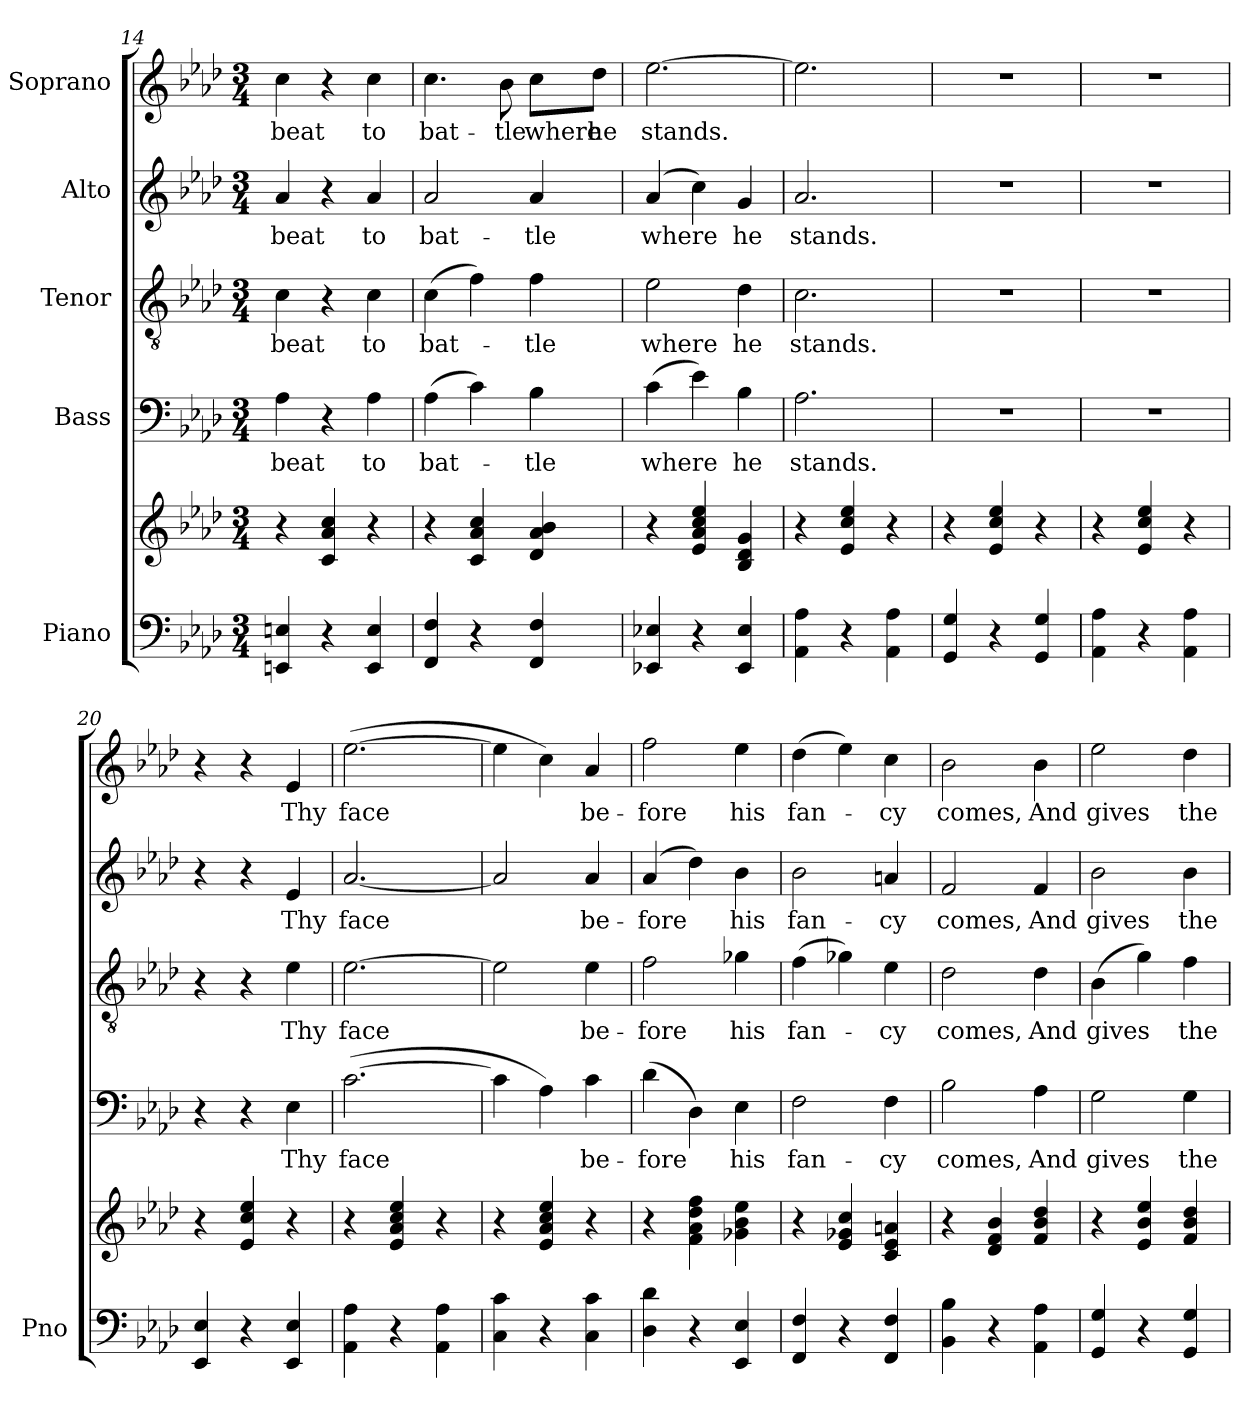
**kern	**kern	**kern	**text	**kern	**text	**kern	**text	**kern	**text
*part5	*part5	*part4	*part4	*part3	*part3	*part2	*part2	*part1	*part1
*staff6	*staff5	*staff4	*staff4	*staff3	*staff3	*staff2	*staff2	*staff1	*staff1
*I"Piano	*	*I"Bass	*	*I"Tenor	*	*I"Alto	*	*I"Soprano	*
*I'Pno	*	*	*	*	*	*	*	*	*
*clefF4	*clefG2	*clefF4	*	*clefGv2	*	*clefG2	*	*clefG2	*
*k[b-e-a-d-]	*k[b-e-a-d-]	*k[b-e-a-d-]	*	*k[b-e-a-d-]	*	*k[b-e-a-d-]	*	*k[b-e-a-d-]	*
*M3/4	*M3/4	*M3/4	*	*M3/4	*	*M3/4	*	*M3/4	*
=14	=14	=14	=14	=14	=14	=14	=14	=14	=14
!	!	!	!LO:LY:b	!	!LO:LY:b	!	!LO:LY:b	!	!LO:LY:b
4EEn/ 4En/	4r	4A-\	beat	4c\	beat	4a-/	beat	4cc\	beat
4r	4c/ 4a-/ 4cc/	4r	.	4r	.	4r	.	4r	.
!	!	!	!LO:LY:b	!	!LO:LY:b	!	!LO:LY:b	!	!LO:LY:b
4EE/ 4E/	4r	4A-\	to	4c\	to	4a-/	to	4cc\	to
!!LO:PB:g=z
=15	=15	=15	=15	=15	=15	=15	=15	=15	=15
!	!	!	!LO:LY:b	!	!LO:LY:b	!	!LO:LY:b	!	!LO:LY:b
4FF/ 4F/	4r	(4A-\	bat-	(4c\	bat-	2a-/	bat-	4.cc\	bat-
4r	4c/ 4a-/ 4cc/	4c\)	.	4f\)	.	.	.	.	.
!	!	!	!	!	!	!	!	!	!LO:LY:b
.	.	.	.	.	.	.	.	8b-\	-tle
!	!	!	!LO:LY:b	!	!LO:LY:b	!	!LO:LY:b	!	!LO:LY:b
4FF/ 4F/	4d-/ 4a-/ 4b-/	4B-\	-tle	4f\	-tle	4a-/	-tle	8cc\L	where
!	!	!	!	!	!	!	!	!	!LO:LY:b
.	.	.	.	.	.	.	.	8dd-\J	he
=16	=16	=16	=16	=16	=16	=16	=16	=16	=16
!	!	!	!LO:LY:b	!	!LO:LY:b	!	!LO:LY:b	!	!LO:LY:b
4EE-X/ 4E-X/	4r	(4c\	where	2e-\	where	(4a-/	where	[2.ee-\	stands.
4r	4e-/ 4a-/ 4cc/ 4ee-/	4e-\)	.	.	.	4cc\)	.	.	.
!	!	!	!LO:LY:b	!	!LO:LY:b	!	!LO:LY:b	!	!
4EE-/ 4E-/	4B-/ 4d-/ 4g/	4B-\	he	4d-\	he	4g/	he	.	.
=17	=17	=17	=17	=17	=17	=17	=17	=17	=17
!	!	!	!LO:LY:b	!	!LO:LY:b	!	!LO:LY:b	!	!
4AA-\ 4A-\	4r	2.A-\	stands.	2.c\	stands.	2.a-/	stands.	2.ee-\]	.
4r	4e-/ 4cc/ 4ee-/	.	.	.	.	.	.	.	.
4AA-\ 4A-\	4r	.	.	.	.	.	.	.	.
=18	=18	=18	=18	=18	=18	=18	=18	=18	=18
4GG/ 4G/	4r	2.r	.	2.r	.	2.r	.	2.r	.
4r	4e-/ 4cc/ 4ee-/	.	.	.	.	.	.	.	.
4GG/ 4G/	4r	.	.	.	.	.	.	.	.
=19	=19	=19	=19	=19	=19	=19	=19	=19	=19
4AA-\ 4A-\	4r	2.r	.	2.r	.	2.r	.	2.r	.
4r	4e-/ 4cc/ 4ee-/	.	.	.	.	.	.	.	.
4AA-\ 4A-\	4r	.	.	.	.	.	.	.	.
=20	=20	=20	=20	=20	=20	=20	=20	=20	=20
4EE-/ 4E-/	4r	4r	.	4r	.	4r	.	4r	.
4r	4e-/ 4cc/ 4ee-/	4r	.	4r	.	4r	.	4r	.
!	!	!	!LO:LY:b	!	!LO:LY:b	!	!LO:LY:b	!	!LO:LY:b
4EE-/ 4E-/	4r	4E-\	Thy	4e-\	Thy	4e-/	Thy	4e-/	Thy
!!LO:LB:g=z
=21	=21	=21	=21	=21	=21	=21	=21	=21	=21
!	!	!	!LO:LY:b	!	!LO:LY:b	!	!LO:LY:b	!	!LO:LY:b
4AA-\ 4A-\	4r	([2.c\	face	[2.e-\	face	[2.a-/	face	([2.ee-\	face
4r	4e-/ 4a-/ 4cc/ 4ee-/	.	.	.	.	.	.	.	.
4AA-\ 4A-\	4r	.	.	.	.	.	.	.	.
=22	=22	=22	=22	=22	=22	=22	=22	=22	=22
4C\ 4c\	4r	4c\]	.	2e-\]	.	2a-/]	.	4ee-\]	.
4r	4e-/ 4a-/ 4cc/ 4ee-/	4A-\)	.	.	.	.	.	4cc\)	.
!	!	!	!LO:LY:b	!	!LO:LY:b	!	!LO:LY:b	!	!LO:LY:b
4C\ 4c\	4r	4c\	be-	4e-\	be-	4a-/	be-	4a-/	be-
=23	=23	=23	=23	=23	=23	=23	=23	=23	=23
!	!	!	!LO:LY:b	!	!LO:LY:b	!	!LO:LY:b	!	!LO:LY:b
4D-\ 4d-\	4r	(4d-\	-fore	2f\	-fore	(4a-/	-fore	2ff\	-fore
4r	4f\ 4a-\ 4dd-\ 4ff\	4D-\)	.	.	.	4dd-\)	.	.	.
!	!	!	!LO:LY:b	!	!LO:LY:b	!	!LO:LY:b	!	!LO:LY:b
4EE-/ 4E-/	4g-X\ 4b-\ 4ee-\	4E-\	his	4g-X\	his	4b-\	his	4ee-\	his
=24	=24	=24	=24	=24	=24	=24	=24	=24	=24
!	!	!	!LO:LY:b	!	!LO:LY:b	!	!LO:LY:b	!	!LO:LY:b
4FF/ 4F/	4r	2F\	fan-	(4f\	fan-	2b-\	fan-	(4dd-\	fan-
4r	4e-/ 4g-X/ 4cc/	.	.	4g-X\)	.	.	.	4ee-\)	.
!	!	!	!LO:LY:b	!	!LO:LY:b	!	!LO:LY:b	!	!LO:LY:b
4FF/ 4F/	4c/ 4e-/ 4an/	4F\	-cy	4e-\	-cy	4an/	-cy	4cc\	-cy
=25	=25	=25	=25	=25	=25	=25	=25	=25	=25
!	!	!	!LO:LY:b	!	!LO:LY:b	!	!LO:LY:b	!	!LO:LY:b
4BB-\ 4B-\	4r	2B-\	comes,	2d-\	comes,	2f/	comes,	2b-\	comes,
4r	4d-/ 4f/ 4b-/	.	.	.	.	.	.	.	.
!	!	!	!LO:LY:b	!	!LO:LY:b	!	!LO:LY:b	!	!LO:LY:b
4AA-\ 4A-\	4f/ 4b-/ 4dd-/	4A-\	And	4d-\	And	4f/	And	4b-\	And
=26	=26	=26	=26	=26	=26	=26	=26	=26	=26
!	!	!	!LO:LY:b	!	!LO:LY:b	!	!LO:LY:b	!	!LO:LY:b
4GG/ 4G/	4r	2G\	gives	(4B-\	gives	2b-\	gives	2ee-\	gives
4r	4e-/ 4b-/ 4ee-/	.	.	4g\)	.	.	.	.	.
!	!	!	!LO:LY:b	!	!LO:LY:b	!	!LO:LY:b	!	!LO:LY:b
4GG/ 4G/	4f/ 4b-/ 4dd-/	4G\	the	4f\	the	4b-\	the	4dd-\	the
=	=	=	=	=	=	=	=	=	=
*-	*-	*-	*-	*-	*-	*-	*-	*-	*-
